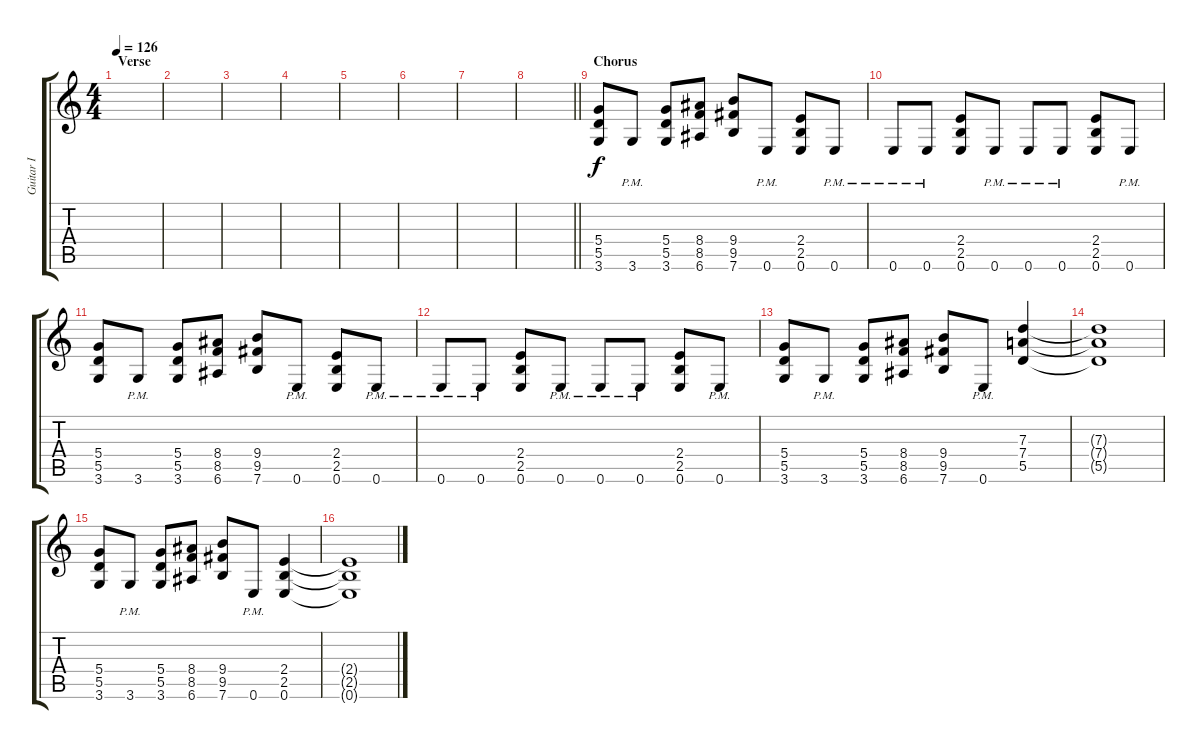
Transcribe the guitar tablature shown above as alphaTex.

\track ("Guitar I" "Guitar I") {instrument distortionguitar}
\staff {score tabs}
\tuning (E4 B3 G3 D3 A2 E2) {hide}
\ts (4 4)
\section ("" "Verse")
\tempo 126
\clef g2
\ks c
|
|
|
|
|
|
|
\barLineRight lightlight
|
\section ("" "Chorus")
(5.4 5.5 3.6).8{balance 16 instrument distortionguitar} 3.6{pm}.8 (5.4 5.5 3.6).8 (8.4 8.5 6.6).8 (9.4 9.5 7.6).8 0.6{pm}.8 (2.4 2.5 0.6).8 0.6{pm}.8 |
0.6{pm}.8 0.6{pm}.8 (2.4 2.5 0.6).8 0.6{pm}.8 0.6{pm}.8 0.6{pm}.8 (2.4 2.5 0.6).8 0.6{pm}.8 |
(5.4 5.5 3.6).8 3.6{pm}.8 (5.4 5.5 3.6).8 (8.4 8.5 6.6).8 (9.4 9.5 7.6).8 0.6{pm}.8 (2.4 2.5 0.6).8 0.6{pm}.8 |
0.6{pm}.8 0.6{pm}.8 (2.4 2.5 0.6).8 0.6{pm}.8 0.6{pm}.8 0.6{pm}.8 (2.4 2.5 0.6).8 0.6{pm}.8 |
(5.4 5.5 3.6).8 3.6{pm}.8 (5.4 5.5 3.6).8 (8.4 8.5 6.6).8 (9.4 9.5 7.6).8 0.6{pm}.8 (7.3 7.4 5.5).4 |
(7.3{t} 7.4{t} 5.5{t}).1 |
(5.4 5.5 3.6).8 3.6{pm}.8 (5.4 5.5 3.6).8 (8.4 8.5 6.6).8 (9.4 9.5 7.6).8 0.6{pm}.8 (2.4 2.5 0.6).4 |
(2.4{t} 2.5{t} 0.6{t}).1
